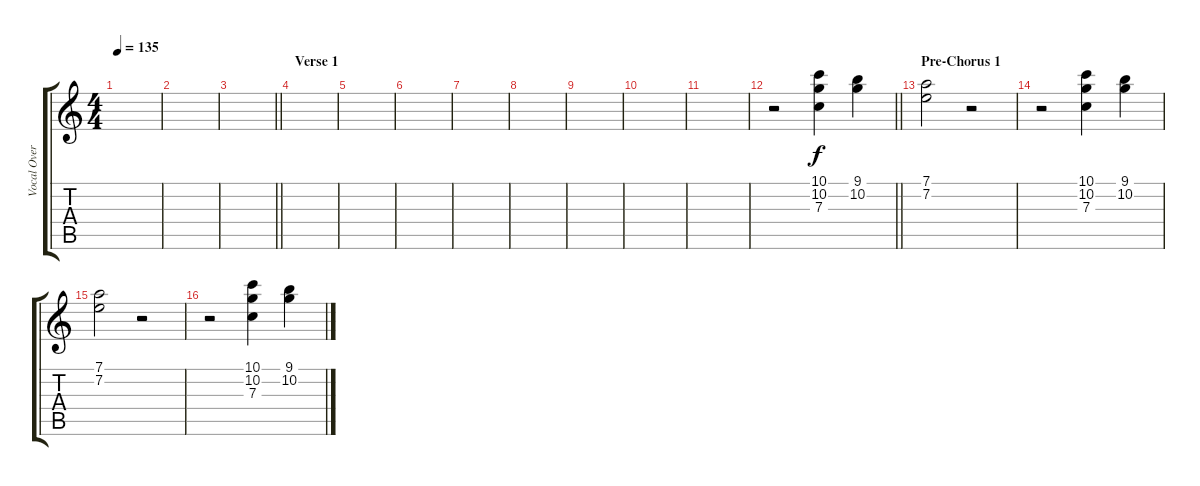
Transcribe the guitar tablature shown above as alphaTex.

\track ("Vocal Overdubs/Gang Vocals" "Vocal Over") {instrument contrabass}
\staff {score tabs}
\tuning (D4 A3 F3 C3 G2 D2) {hide}
\ts (4 4)
\tempo 135
\clef g2
\ks c
|
|
\barLineRight lightlight
|
\section ("" "Verse 1")
|
|
|
|
|
|
|
|
\barLineRight lightlight
r.2 (10.1 10.2 7.3).4 (9.1 10.2).4 |
\section ("" "Pre-Chorus 1")
(7.1 7.2).2 r.2 |
r.2 (10.1 10.2 7.3).4 (9.1 10.2).4 |
(7.1 7.2).2 r.2 |
r.2 (10.1 10.2 7.3).4 (9.1 10.2).4
